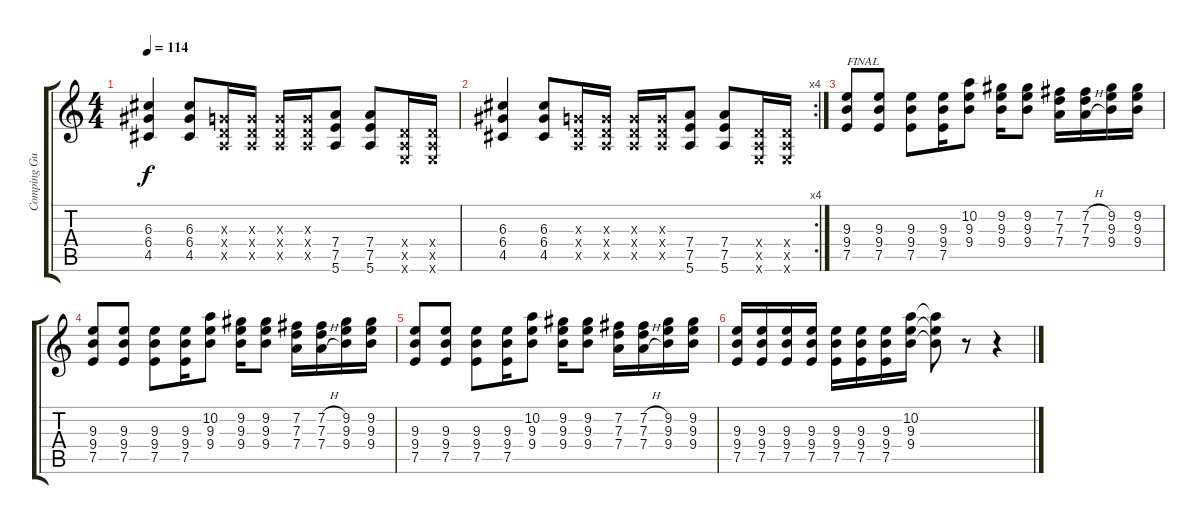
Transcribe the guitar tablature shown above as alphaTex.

\track ("Comping Guitar 1" "Comping Gu") {instrument overdrivenguitar}
\staff {score tabs}
\tuning (E4 B3 G3 D3 A2 E2) {hide}
\ts (4 4)
\tempo 114
\clef g2
\ks c
(6.3 6.4 4.5).4{dy f} (6.3 6.4 4.5).8 (0.3{x} 0.4{x} 0.5{x}).16 (0.3{x} 0.4{x} 0.5{x}).16 (0.3{x} 0.4{x} 0.5{x}).16 (0.3{x} 0.4{x} 0.5{x}).16 (7.4 7.5 5.6).8 (7.4 7.5 5.6).8 (0.4{x} 0.5{x} 0.6{x}).16 (0.4{x} 0.5{x} 0.6{x}).16 |
\rc 4
(6.3 6.4 4.5).4 (6.3 6.4 4.5).8 (0.3{x} 0.4{x} 0.5{x}).16 (0.3{x} 0.4{x} 0.5{x}).16 (0.3{x} 0.4{x} 0.5{x}).16 (0.3{x} 0.4{x} 0.5{x}).16 (7.4 7.5 5.6).8 (7.4 7.5 5.6).8 (0.4{x} 0.5{x} 0.6{x}).16 (0.4{x} 0.5{x} 0.6{x}).16 |
(9.3 9.4 7.5).8{txt "FINAL"} (9.3 9.4 7.5).8 (9.3 9.4 7.5).8 (9.3 9.4 7.5).16 (10.2 9.3 9.4).8 (9.2 9.3 9.4).16 (9.2 9.3 9.4).8 (7.2 7.3 7.4).16 (7.2{h} 7.3{h} 7.4{h}).16 (9.2 9.3 9.4).16 (9.2 9.3 9.4).16 |
(9.3 9.4 7.5).8 (9.3 9.4 7.5).8 (9.3 9.4 7.5).8 (9.3 9.4 7.5).16 (10.2 9.3 9.4).8 (9.2 9.3 9.4).16 (9.2 9.3 9.4).8 (7.2 7.3 7.4).16 (7.2{h} 7.3{h} 7.4{h}).16 (9.2 9.3 9.4).16 (9.2 9.3 9.4).16 |
(9.3 9.4 7.5).8 (9.3 9.4 7.5).8 (9.3 9.4 7.5).8 (9.3 9.4 7.5).16 (10.2 9.3 9.4).8 (9.2 9.3 9.4).16 (9.2 9.3 9.4).8 (7.2 7.3 7.4).16 (7.2{h} 7.3{h} 7.4{h}).16 (9.2 9.3 9.4).16 (9.2 9.3 9.4).16 |
(9.3 9.4 7.5).16 (9.3 9.4 7.5).16 (9.3 9.4 7.5).16 (9.3 9.4 7.5).16 (9.3 9.4 7.5).16 (9.3 9.4 7.5).16 (9.3 9.4 7.5).16 (10.2 9.3 9.4).16 (10.2{t} 9.3{t} 9.4{t}).8 r.8 r.4
